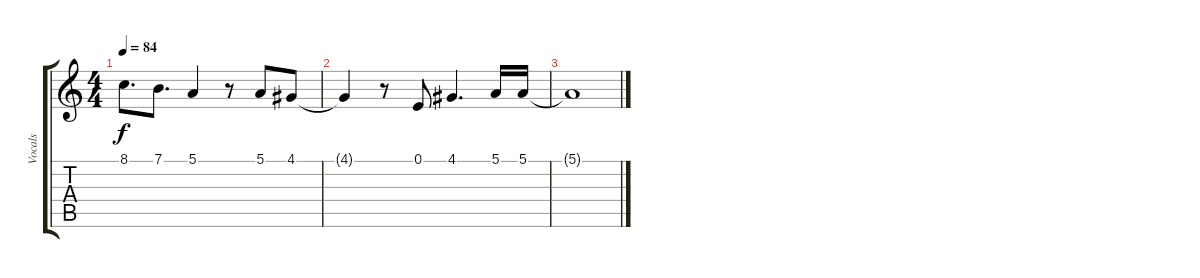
\track ("Vocals" "Vocals") {instrument trombone}
\staff {score tabs}
\tuning (E4 B3 G3 D3 A2 E2) {hide}
\ts (4 4)
\tempo 84
\clef g2
\ks c
8.1.8{d dy f} 7.1.8{d} 5.1.4 r.8 5.1.8 4.1.8 |
4.1{t}.4 r.8 0.1.8 4.1.4{d} 5.1.16 5.1.16 |
5.1{t}.1
